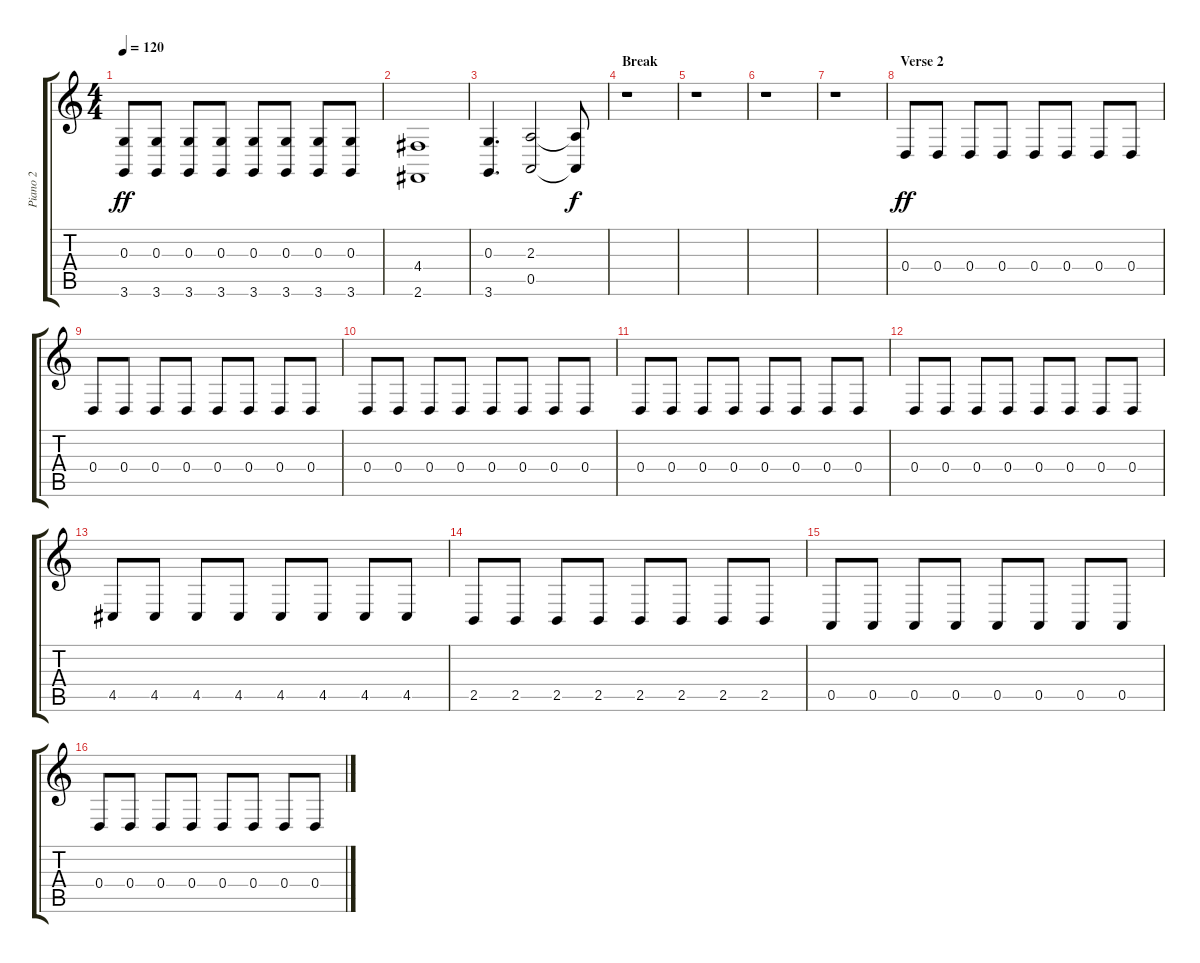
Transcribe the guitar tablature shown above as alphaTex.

\track ("Piano 2" "Piano 2") {instrument brightacousticpiano}
\staff {score tabs}
\tuning (E4 B3 G3 D3 A2 E2) {hide}
\ts (4 4)
\tempo 120
\clef g2
\ks c
(0.3 3.6).8{dy ff} (0.3 3.6).8 (0.3 3.6).8 (0.3 3.6).8 (0.3 3.6).8 (0.3 3.6).8 (0.3 3.6).8 (0.3 3.6).8 |
(4.4 2.6).1 |
(0.3 3.6).4{d} (2.3 0.5).2 (2.3{t} 0.5{t}).8{dy f} |
\section ("" "Break")
r.1 |
r.1 |
r.1 |
r.1 |
\section ("" "Verse 2")
0.4.8{dy ff} 0.4.8 0.4.8 0.4.8 0.4.8 0.4.8 0.4.8 0.4.8 |
0.4.8 0.4.8 0.4.8 0.4.8 0.4.8 0.4.8 0.4.8 0.4.8 |
0.4.8 0.4.8 0.4.8 0.4.8 0.4.8 0.4.8 0.4.8 0.4.8 |
0.4.8 0.4.8 0.4.8 0.4.8 0.4.8 0.4.8 0.4.8 0.4.8 |
0.4.8 0.4.8 0.4.8 0.4.8 0.4.8 0.4.8 0.4.8 0.4.8 |
4.5.8 4.5.8 4.5.8 4.5.8 4.5.8 4.5.8 4.5.8 4.5.8 |
2.5.8 2.5.8 2.5.8 2.5.8 2.5.8 2.5.8 2.5.8 2.5.8 |
0.5.8 0.5.8 0.5.8 0.5.8 0.5.8 0.5.8 0.5.8 0.5.8 |
0.4.8 0.4.8 0.4.8 0.4.8 0.4.8 0.4.8 0.4.8 0.4.8
